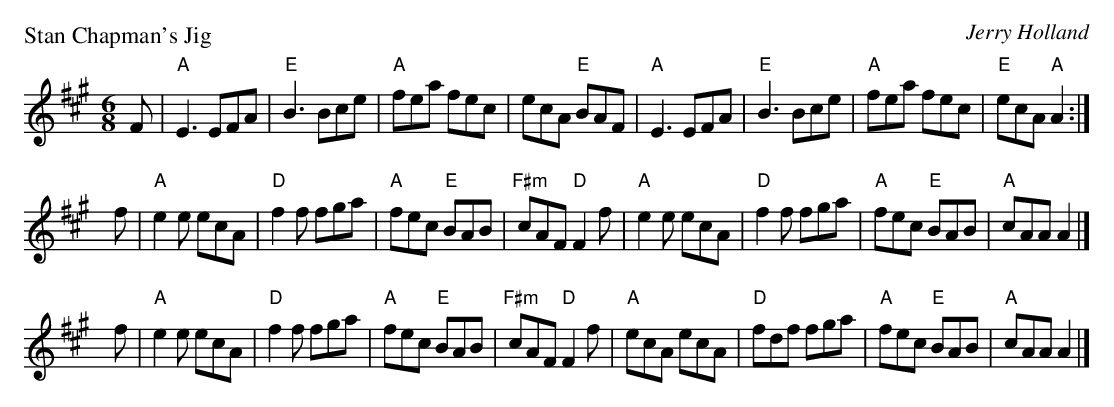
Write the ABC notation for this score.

X:1
P: Stan Chapman's Jig
C: Jerry Holland
M: 6/8
L: 1/8
K: A
   F \
| "A"E3 EFA | "E"B3 Bce | "A"fea fec | ecA "E"BAF \
| "A"E3 EFA | "E"B3 Bce | "A"fea fec | "E"ecA "A"A2 :|
y  f \
| "A"e2e ecA | "D"f2f fga | "A"fec "E"BAB | "F#m"cAF "D"F2f \
| "A"e2e ecA | "D"f2f fga | "A"fec "E"BAB | "A"cAA A2 |]
y  f \
| "A"e2e ecA | "D"f2f fga | "A"fec "E"BAB | "F#m"cAF "D"F2f \
| "A"ecA ecA | "D"fdf fga | "A"fec "E"BAB | "A"cAA A2 |]
